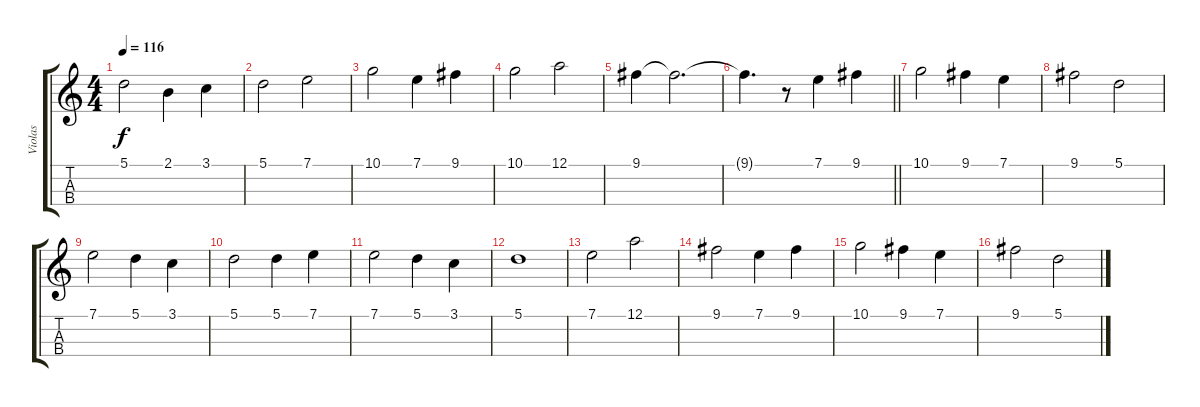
\track ("Violas" "Violas") {instrument viola}
\staff {score tabs}
\tuning (A4 D4 G3 C3) {hide}
\ts (4 4)
\tempo 116
\clef g2
\ks c
5.1.2{dy f} 2.1.4 3.1.4 |
5.1.2 7.1.2 |
10.1.2 7.1.4 9.1.4 |
10.1.2 12.1.2 |
9.1.4 9.1{t}.2{d volume 0} |
\barLineRight lightlight
9.1{t}.4{d} r.8 7.1.4{volume 8} 9.1.4 |
\section ("" "")
10.1.2{volume 8} 9.1.4 7.1.4 |
9.1.2 5.1.2 |
7.1.2 5.1.4 3.1.4 |
5.1.2 5.1.4 7.1.4 |
7.1.2 5.1.4 3.1.4 |
5.1.1 |
7.1.2 12.1.2 |
9.1.2 7.1.4 9.1.4 |
10.1.2 9.1.4 7.1.4 |
9.1.2 5.1.2
